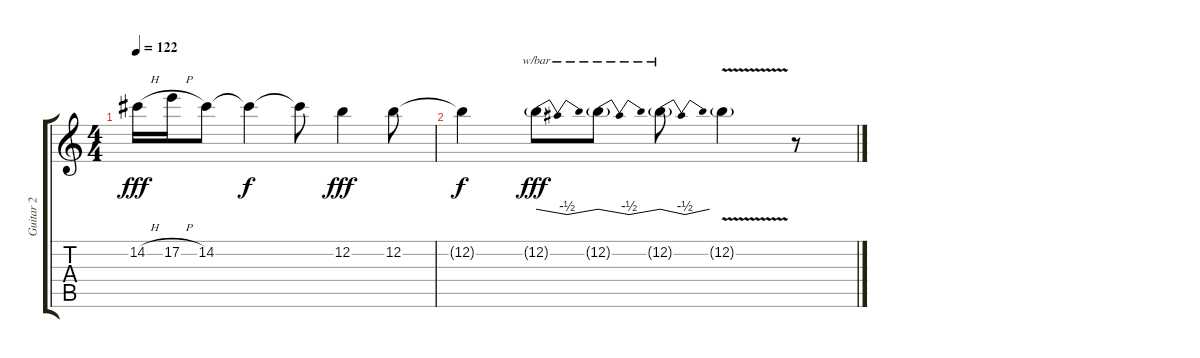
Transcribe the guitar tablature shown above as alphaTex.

\track ("Guitar 2" "Guitar 2") {instrument distortionguitar}
\staff {score tabs}
\tuning (E4 B3 G3 D3 A2 E2) {hide}
\ts (4 4)
\tempo 122
\clef g2
\ks c
14.2{h}.16{dy fff} 17.2{h}.16 14.2.8 14.2{t}.4{dy f} 14.2{t}.8 12.2.4{dy fff} 12.2.8 |
12.2{t}.4{dy f} 12.2{g}.8{tbe (dip default 0 0 30 -2 60 0) dy fff} 12.2{g}.8{tbe (dip default 0 0 30 -2 60 0)} 12.2{g}.8{tbe (dip default 0 0 30 -2 60 0)} 12.2{v g}.4 r.8
